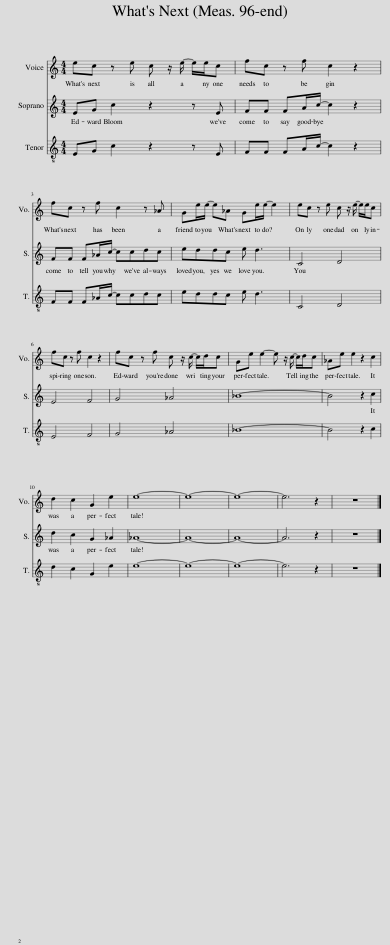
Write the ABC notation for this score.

X:1
%%score 1 2 3
L:1/8
M:4/4
I:linebreak $
K:C
V:1 treble
V:2 treble
V:3 treble-8
V:1
 ec z e c z/ e/- e/e/c | fc z f c2 z2 |$ fc z f c2 z _A | Ge/e/- e_A Ge/e/- e2 | ec z e c z/ e/- e/e/c |$ %5
 fc z f c2 z2 | fc z f c z/ c/- c/d/c | Ge e2- e z/ c/- c/d/c | _Ae e2 z2 c2 |$ d2 c2 G2 e2 | %10
 e8- | e8- | e8- | e6 z2 | z8 |] %15
V:2
 EG c2 z2 z E | FF FA/c/- c2 z2 |$ FF F_A/c/- ccdc | eddc e d3 | C4 D4 |$ %5
 E4 F4 | G4 _A4 | _B8- | B4 z2 c2 |$ d2 c2 G2 _A2 | %10
 _A8- | A8- | A8- | A6 z2 | z8 |] %15
V:3
 EG c2 z2 z E | FF FA/c/- c2 z2 |$ FF F_A/c/- ccdc | eddc e d3 | C4 D4 |$ %5
 E4 F4 | G4 _A4 | _B8- | B4 z2 c2 |$ d2 c2 G2 e2 | %10
 e8- | e8- | e8- | e6 z2 | z8 |] %15
